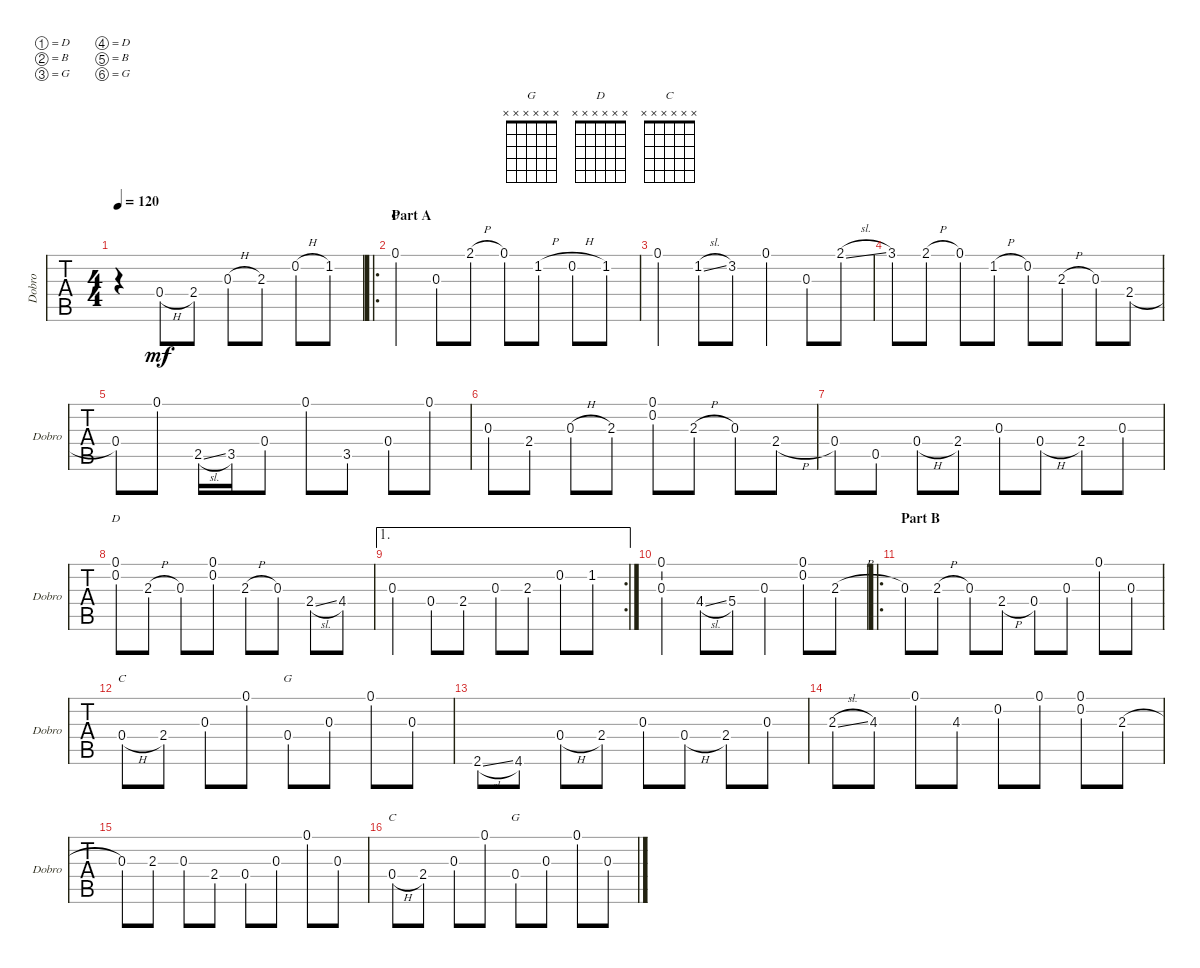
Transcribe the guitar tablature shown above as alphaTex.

\defaultSystemsLayout 4
\bracketExtendMode groupsimilarinstruments
\singleTrackTrackNamePolicy allsystems
\multiTrackTrackNamePolicy allsystems
\otherSystemsTrackNameOrientation horizontal
\track ("Dobro" "Dobro") {instrument acousticguitarsteel}
\staff {tabs}
\tuning (D4 B3 G3 D3 B2 G2)
\chord ("G" x x x x x x)
\chord ("D" x x x x x x)
\chord ("C" x x x x x x)
\ts (4 4)
\tempo 120
\clef g2
\ks c
r.4{dy mf instrument acousticguitarsteel} 0.4{h}.8 2.4.8 0.3{h}.8 2.3.8 0.2{h}.8 1.2.8 |
\ro
\section ("" "Part A")
0.1.4{ch "G"} 0.3.8 2.1{h}.8 0.1.8 1.2{h}.8 0.2{h}.8 1.2.8 |
0.1.4 1.2{sl}.8 3.2.8 0.1.4 0.3.8 2.1{sl}.8 |
3.1.8 2.1{h}.8 0.1.8 1.2{h}.8 0.2.8 2.3{h}.8 0.3.8 2.4{h}.8 |
0.4.8 0.1.8 2.5{sl}.16 3.5.16 0.4.8 0.1.8 3.5.8 0.4.8 0.1.8 |
0.3.8 2.4.8 0.3{h}.8 2.3.8 (0.1 0.2).8 2.3{h}.8 0.3.8 2.4{h}.8 |
0.4.8 0.5.8 0.4{h}.8 2.4.8 0.3.8 0.4{h}.8 2.4.8 0.3.8 |
(0.1 0.2).8{ch "D"} 2.3{h}.8 0.3.8 (0.1 0.2).8 2.3{h}.8 0.3.8 2.4{sl}.8 4.4.8 |
\ae 1
\rc 2
0.3.4 0.4.8 2.4.8 0.3.8 2.3.8 0.2.8 1.2.8 |
(0.1 0.3).4 4.4{sl}.8 5.4.8 0.3.4 (0.1 0.2).8 2.3{h}.8 |
\ro
\section ("" "Part B")
0.3.8 2.3{h}.8 0.3.8 2.4{h}.8 0.4.8 0.3.8 0.1.8 0.3.8 |
0.4{h}.8{ch "C"} 2.4.8 0.3.8 0.1.8 0.4.8{ch "G"} 0.3.8 0.1.8 0.3.8 |
2.6{sl}.8 4.6.8 0.4{h}.8 2.4.8 0.3.8 0.4{h}.8 2.4.8 0.3.8 |
2.3{sl}.8 4.3.8 0.1.8 4.3.8 0.2.8 0.1.8 (0.1 0.2).8 2.3{h}.8 |
0.3.8 2.3.8 0.3.8 2.4.8 0.4.8 0.3.8 0.1.8 0.3.8 |
0.4{h}.8{ch "C"} 2.4.8 0.3.8 0.1.8 0.4.8{ch "G"} 0.3.8 0.1.8 0.3.8
